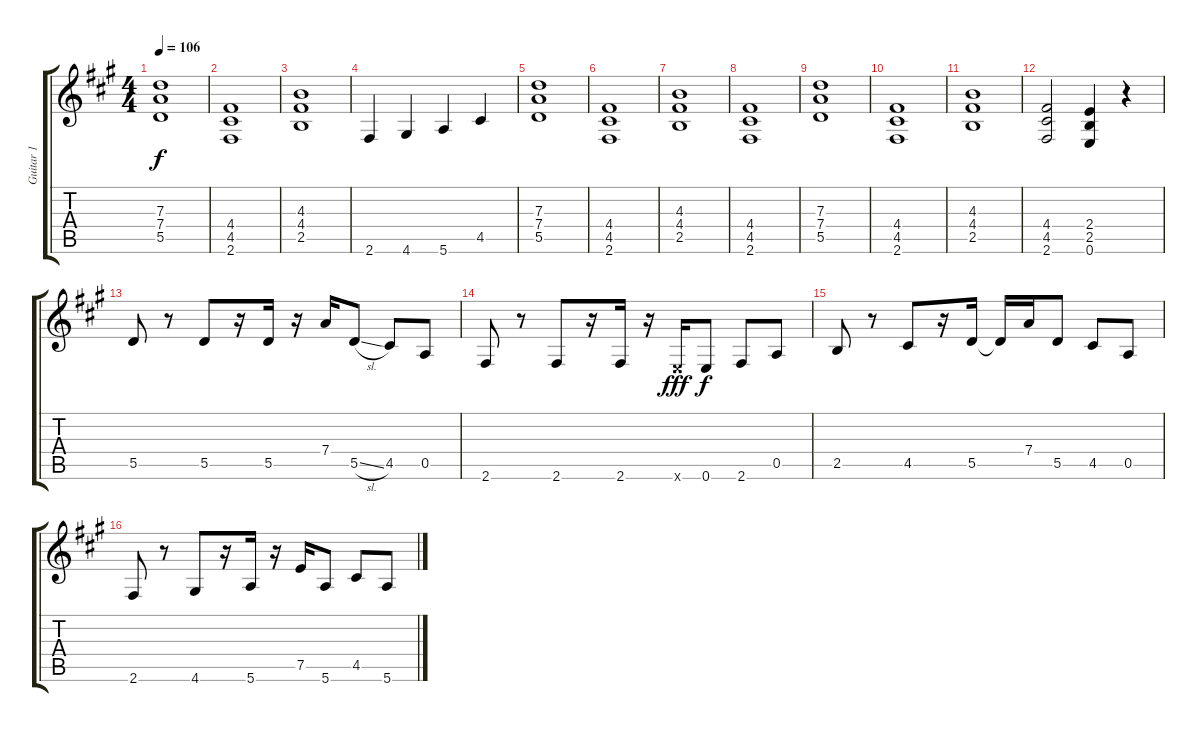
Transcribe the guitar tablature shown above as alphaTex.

\track ("Guitar 1" "Guitar 1") {instrument distortionguitar}
\staff {score tabs}
\tuning (E4 B3 G3 D3 A2 E2) {hide}
\ts (4 4)
\tempo 106
\clef g2
\ks a
(7.3 7.4 5.5).1{dy f} |
(4.4 4.5 2.6).1 |
(4.3 4.4 2.5).1 |
2.6.4 4.6.4 5.6.4 4.5.4 |
(7.3 7.4 5.5).1 |
(4.4 4.5 2.6).1 |
(4.3 4.4 2.5).1 |
(4.4 4.5 2.6).1 |
(7.3 7.4 5.5).1 |
(4.4 4.5 2.6).1 |
(4.3 4.4 2.5).1 |
(4.4 4.5 2.6).2 (2.4 2.5 0.6).4 r.4 |
5.5.8 r.8 5.5.8 r.16 5.5.16 r.16 7.4.16 5.5{sl}.8 4.5.8 0.5.8 |
2.6.8 r.8 2.6.8 r.16 2.6.16 r.16 0.6{x}.16{dy fff} 0.6.8{dy f} 2.6.8 0.5.8 |
2.5.8 r.8 4.5.8 r.16 5.5.16 5.5{t}.16 7.4.16 5.5.8 4.5.8 0.5.8 |
2.6.8 r.8 4.6.8 r.16 5.6.16 r.16 7.5.16 5.6.8 4.5.8 5.6.8
